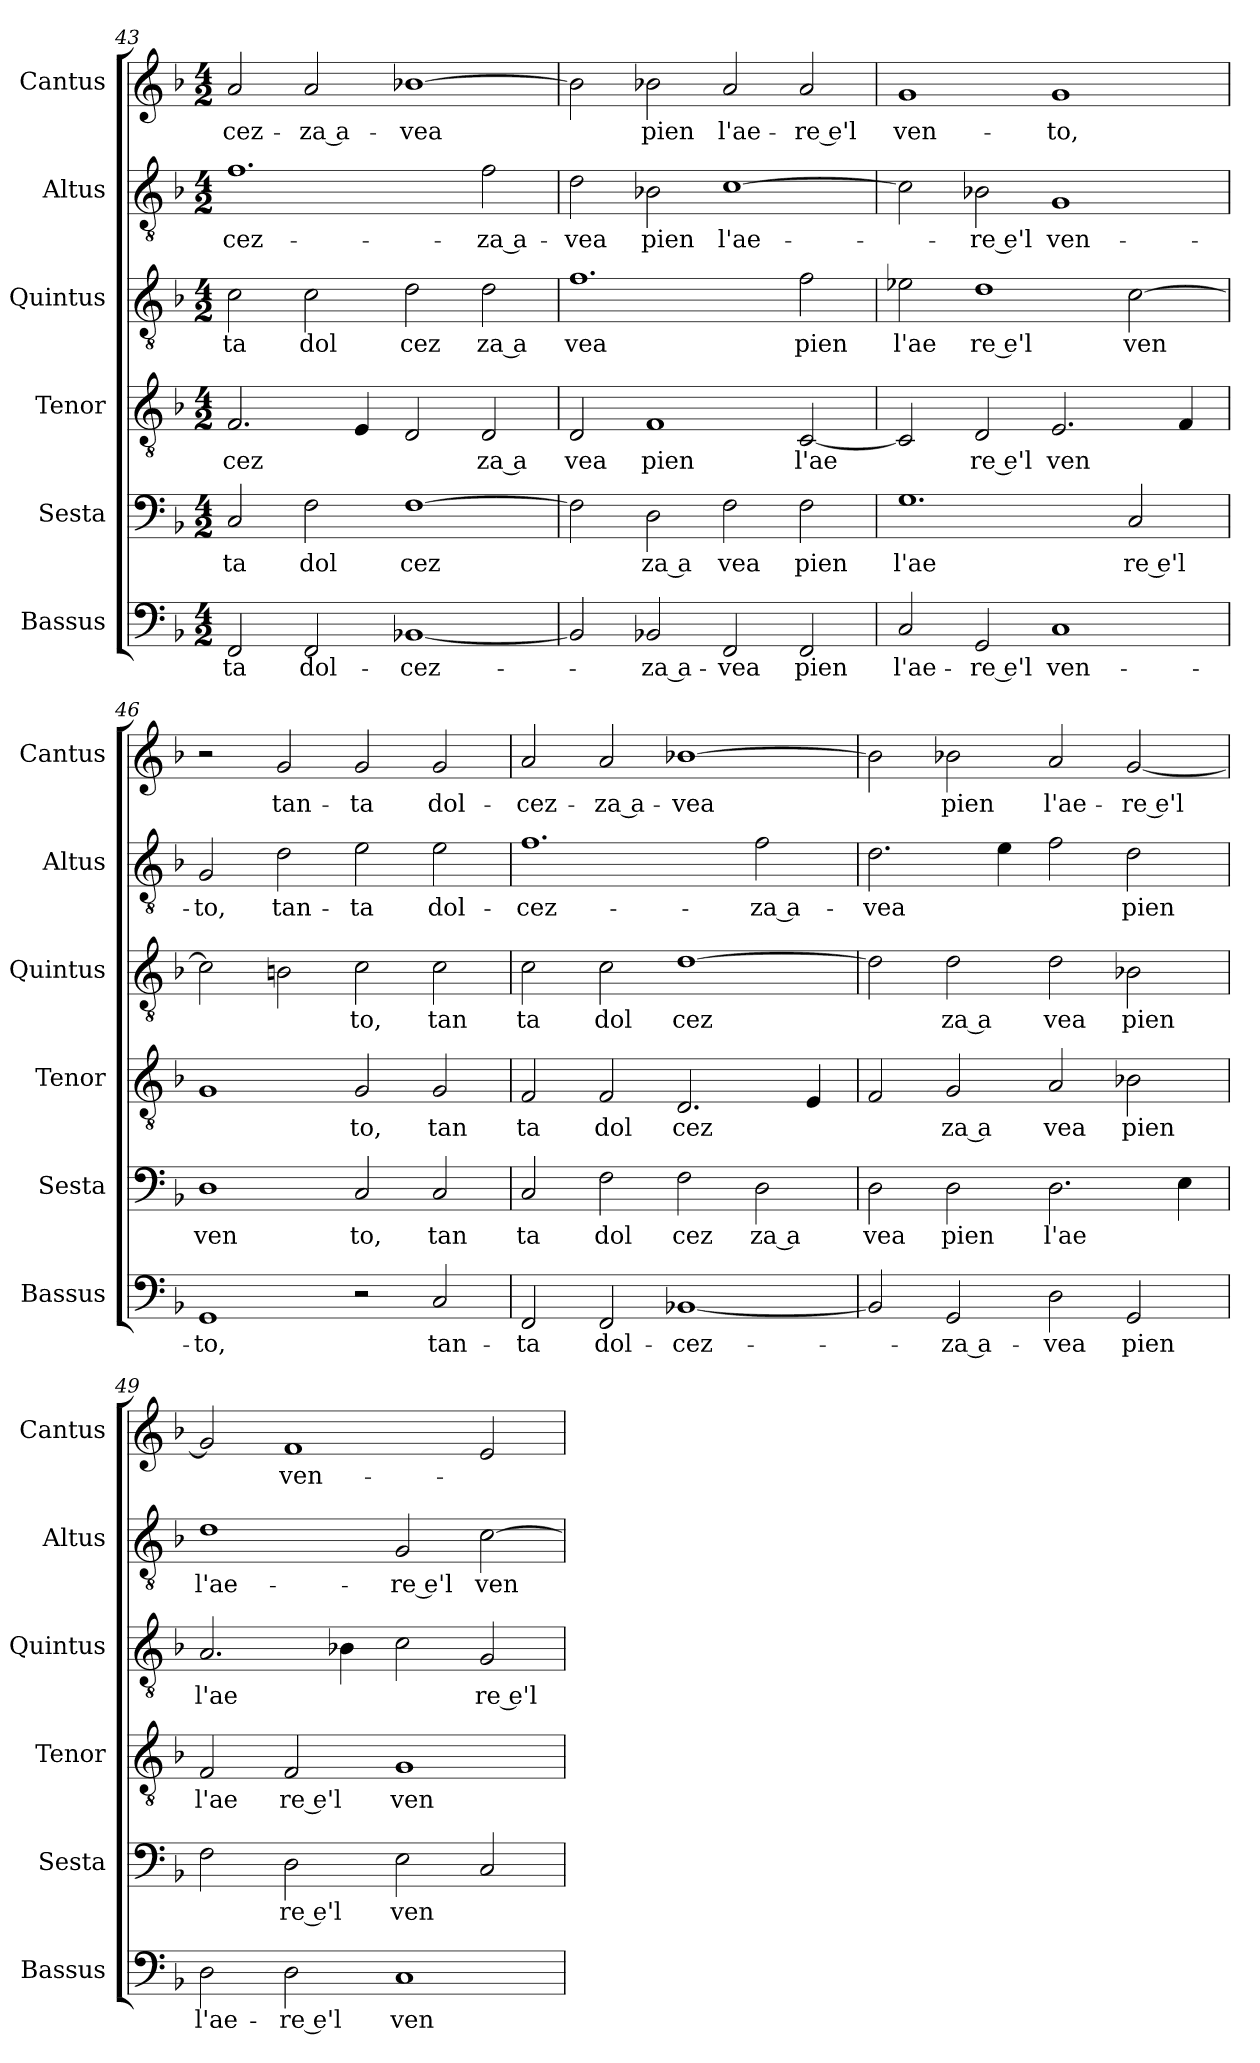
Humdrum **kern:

**kern	**text	**kern	**text	**kern	**text	**kern	**text	**kern	**text	**kern	**text
*part6	*part6	*part5	*part5	*part4	*part4	*part3	*part3	*part2	*part2	*part1	*part1
*staff6	*staff6	*staff5	*staff5	*staff4	*staff4	*staff3	*staff3	*staff2	*staff2	*staff1	*staff1
*I"Bassus	*	*I"Sesta	*	*I"Tenor	*	*I"Quintus	*	*I"Altus	*	*I"Cantus	*
*I'Bassus	*	*I'Sesta	*	*I'Tenor	*	*I'Quintus	*	*I'Altus	*	*I'Cantus	*
*clefF4	*	*clefF4	*	*clefGv2	*	*clefGv2	*	*clefGv2	*	*clefG2	*
*k[b-]	*	*k[b-]	*	*k[b-]	*	*k[b-]	*	*k[b-]	*	*k[b-]	*
*F:	*	*F:	*	*F:	*	*F:	*	*F:	*	*F:	*
*M4/2	*	*M4/2	*	*M4/2	*	*M4/2	*	*M4/2	*	*M4/2	*
=43	=43	=43	=43	=43	=43	=43	=43	=43	=43	=43	=43
2FF/	-ta	2C/	ta	2.F/	cez	2c\	ta	1.f	-cez-	2a/	-cez-
2FF/	dol-	2F\	dol	.	.	2c\	dol	.	.	2a/	-za a-
.	.	.	.	4E/	.	.	.	.	.	.	.
[1BB-X	-cez-	[1F	cez	2D/	.	2d\	cez	.	.	[1b-X	-vea
.	.	.	.	2D/	za a	2d\	za a	2f\	-za a-	.	.
=44	=44	=44	=44	=44	=44	=44	=44	=44	=44	=44	=44
2BB-/]	.	2F\]	.	2D/	vea	1.f	vea	2d\	-vea	2b-\]	.
2BB-X/	-za a-	2D\	za a	1F	pien	.	.	2B-X\	pien	2b-X\	pien
2FF/	-vea	2F\	vea	.	.	.	.	[1c	l'ae-	2a/	l'ae-
2FF/	pien	2F\	pien	[2C/	l'ae	2f\	pien	.	.	2a/	-re e'l
=45	=45	=45	=45	=45	=45	=45	=45	=45	=45	=45	=45
2C/	l'ae-	1.G	l'ae	2C/]	.	2e-X\	l'ae	2c\]	.	1g	ven-
2GG/	-re e'l	.	.	2D/	re e'l	1d	re e'l	2B-X\	-re e'l	.	.
1C	ven-	.	.	2.E/	ven	.	.	1G	ven-	1g	-to,
.	.	2C/	re e'l	.	.	[2c\	ven	.	.	.	.
.	.	.	.	4F/	.	.	.	.	.	.	.
=46	=46	=46	=46	=46	=46	=46	=46	=46	=46	=46	=46
1GG	-to,	1D	ven	1G	.	2c\]	.	2G/	-to,	2r	.
.	.	.	.	.	.	2B\	.	2d\	tan-	2g/	tan-
2r	.	2C/	to,	2G/	to,	2c\	to,	2e\	-ta	2g/	-ta
2C/	tan-	2C/	tan	2G/	tan	2c\	tan	2e\	dol-	2g/	dol-
=47	=47	=47	=47	=47	=47	=47	=47	=47	=47	=47	=47
2FF/	-ta	2C/	ta	2F/	ta	2c\	ta	1.f	-cez-	2a/	-cez-
2FF/	dol-	2F\	dol	2F/	dol	2c\	dol	.	.	2a/	-za a-
[1BB-X	-cez-	2F\	cez	2.D/	cez	[1d	cez	.	.	[1b-X	-vea
.	.	2D\	za a	.	.	.	.	2f\	-za a-	.	.
.	.	.	.	4E/	.	.	.	.	.	.	.
=48	=48	=48	=48	=48	=48	=48	=48	=48	=48	=48	=48
2BB-/]	.	2D\	vea	2F/	.	2d\]	.	2.d\	-vea	2b-\]	.
2GG/	-za a-	2D\	pien	2G/	za a	2d\	za a	.	.	2b-X\	pien
.	.	.	.	.	.	.	.	4e\	.	.	.
2D\	-vea	2.D\	l'ae	2A/	vea	2d\	vea	2f\	.	2a/	l'ae-
2GG/	pien	.	.	2B-X\	pien	2B-X\	pien	2d\	pien	[2g/	-re e'l
.	.	4E\	.	.	.	.	.	.	.	.	.
=49	=49	=49	=49	=49	=49	=49	=49	=49	=49	=49	=49
2D\	l'ae-	2F\	.	2F/	l'ae	2.A/	l'ae	1d	l'ae-	2g/]	.
2D\	-re e'l	2D\	re e'l	2F/	re e'l	.	.	.	.	1f	ven-
.	.	.	.	.	.	4B-X\	.	.	.	.	.
1C	ven-	2E\	ven	1G	ven	2c\	.	2G/	-re e'l	.	.
.	.	2C/	.	.	.	2G/	re e'l	[2c\	ven-	2e/	.
=	=	=	=	=	=	=	=	=	=	=	=
*-	*-	*-	*-	*-	*-	*-	*-	*-	*-	*-	*-
